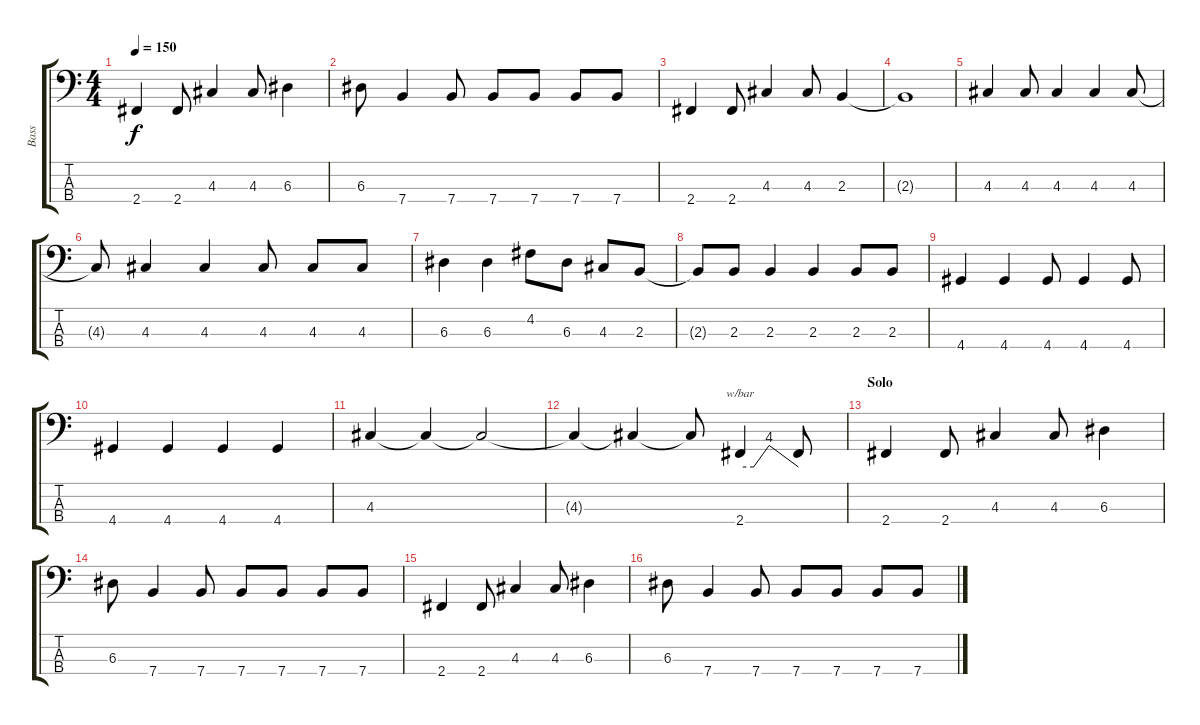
\track ("Bass" "Bass") {instrument electricbassfinger}
\staff {score tabs}
\tuning (G2 D2 A1 E1) {hide}
\ts (4 4)
\tempo 150
\clef f4
\ks c
2.4.4{dy f} 2.4.8 4.3.4 4.3.8 6.3.4 |
6.3.8 7.4.4 7.4.8 7.4.8 7.4.8 7.4.8 7.4.8 |
2.4.4 2.4.8 4.3.4 4.3.8 2.3.4 |
2.3{t}.1 |
4.3.4 4.3.8 4.3.4 4.3.4 4.3.8 |
4.3{t}.8 4.3.4 4.3.4 4.3.8 4.3.8 4.3.8 |
6.3.4 6.3.4 4.2.8 6.3.8 4.3.8 2.3.8 |
2.3{t}.8 2.3.8 2.3.4 2.3.4 2.3.8 2.3.8 |
4.4.4 4.4.4 4.4.8 4.4.4 4.4.8 |
4.4.4 4.4.4 4.4.4 4.4.4 |
4.3.4 4.3{t}.4 4.3{t}.2 |
4.3{t}.4 4.3{t}.4 4.3{t}.8 2.4.4{tbe (custom default 0 0 14 0 30 16 60 0)} 2.4{t}.8 |
\section ("" "Solo")
2.4.4 2.4.8 4.3.4 4.3.8 6.3.4 |
6.3.8 7.4.4 7.4.8 7.4.8 7.4.8 7.4.8 7.4.8 |
2.4.4 2.4.8 4.3.4 4.3.8 6.3.4 |
6.3.8 7.4.4 7.4.8 7.4.8 7.4.8 7.4.8 7.4.8
